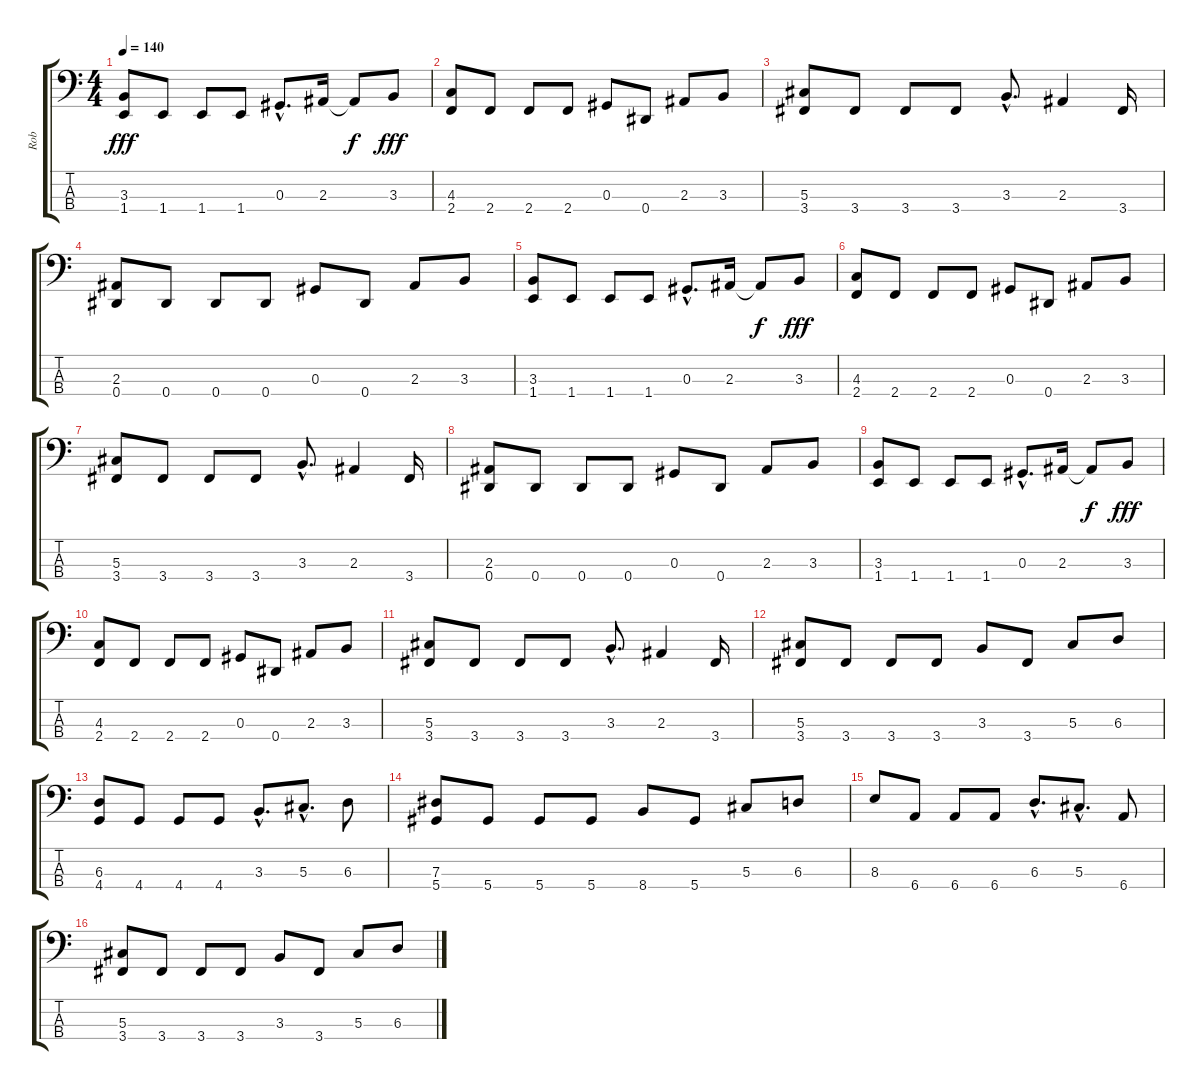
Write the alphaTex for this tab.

\track ("Rob" "Rob") {instrument electricbasspick}
\staff {score tabs}
\tuning (Gb2 Db2 Ab1 Eb1) {hide}
\ts (4 4)
\tempo 140
\clef f4
\ks c
(3.3 1.4).8{dy fff} 1.4.8 1.4.8 1.4.8 0.3{hac}.8{d} 2.3.16 2.3{t}.8{dy f} 3.3.8{dy fff} |
(4.3 2.4).8 2.4.8 2.4.8 2.4.8 0.3.8 0.4.8 2.3.8 3.3.8 |
(5.3 3.4).8 3.4.8 3.4.8 3.4.8 3.3{hac}.8{d} 2.3.4 3.4.16 |
(2.3 0.4).8 0.4.8 0.4.8 0.4.8 0.3.8 0.4.8 2.3.8 3.3.8 |
(3.3 1.4).8 1.4.8 1.4.8 1.4.8 0.3{hac}.8{d} 2.3.16 2.3{t}.8{dy f} 3.3.8{dy fff} |
(4.3 2.4).8 2.4.8 2.4.8 2.4.8 0.3.8 0.4.8 2.3.8 3.3.8 |
(5.3 3.4).8 3.4.8 3.4.8 3.4.8 3.3{hac}.8{d} 2.3.4 3.4.16 |
(2.3 0.4).8 0.4.8 0.4.8 0.4.8 0.3.8 0.4.8 2.3.8 3.3.8 |
(3.3 1.4).8 1.4.8 1.4.8 1.4.8 0.3{hac}.8{d} 2.3.16 2.3{t}.8{dy f} 3.3.8{dy fff} |
(4.3 2.4).8 2.4.8 2.4.8 2.4.8 0.3.8 0.4.8 2.3.8 3.3.8 |
(5.3 3.4).8 3.4.8 3.4.8 3.4.8 3.3{hac}.8{d} 2.3.4 3.4.16 |
(5.3 3.4).8 3.4.8 3.4.8 3.4.8 3.3.8 3.4.8 5.3.8 6.3.8 |
(6.3 4.4).8 4.4.8 4.4.8 4.4.8 3.3{hac}.8{d} 5.3{hac}.8{d} 6.3.8 |
(7.3 5.4).8 5.4.8 5.4.8 5.4.8 8.4.8 5.4.8 5.3.8 6.3.8 |
8.3.8 6.4.8 6.4.8 6.4.8 6.3{hac}.8{d} 5.3{hac}.8{d} 6.4.8 |
(5.3 3.4).8 3.4.8 3.4.8 3.4.8 3.3.8 3.4.8 5.3.8 6.3.8
